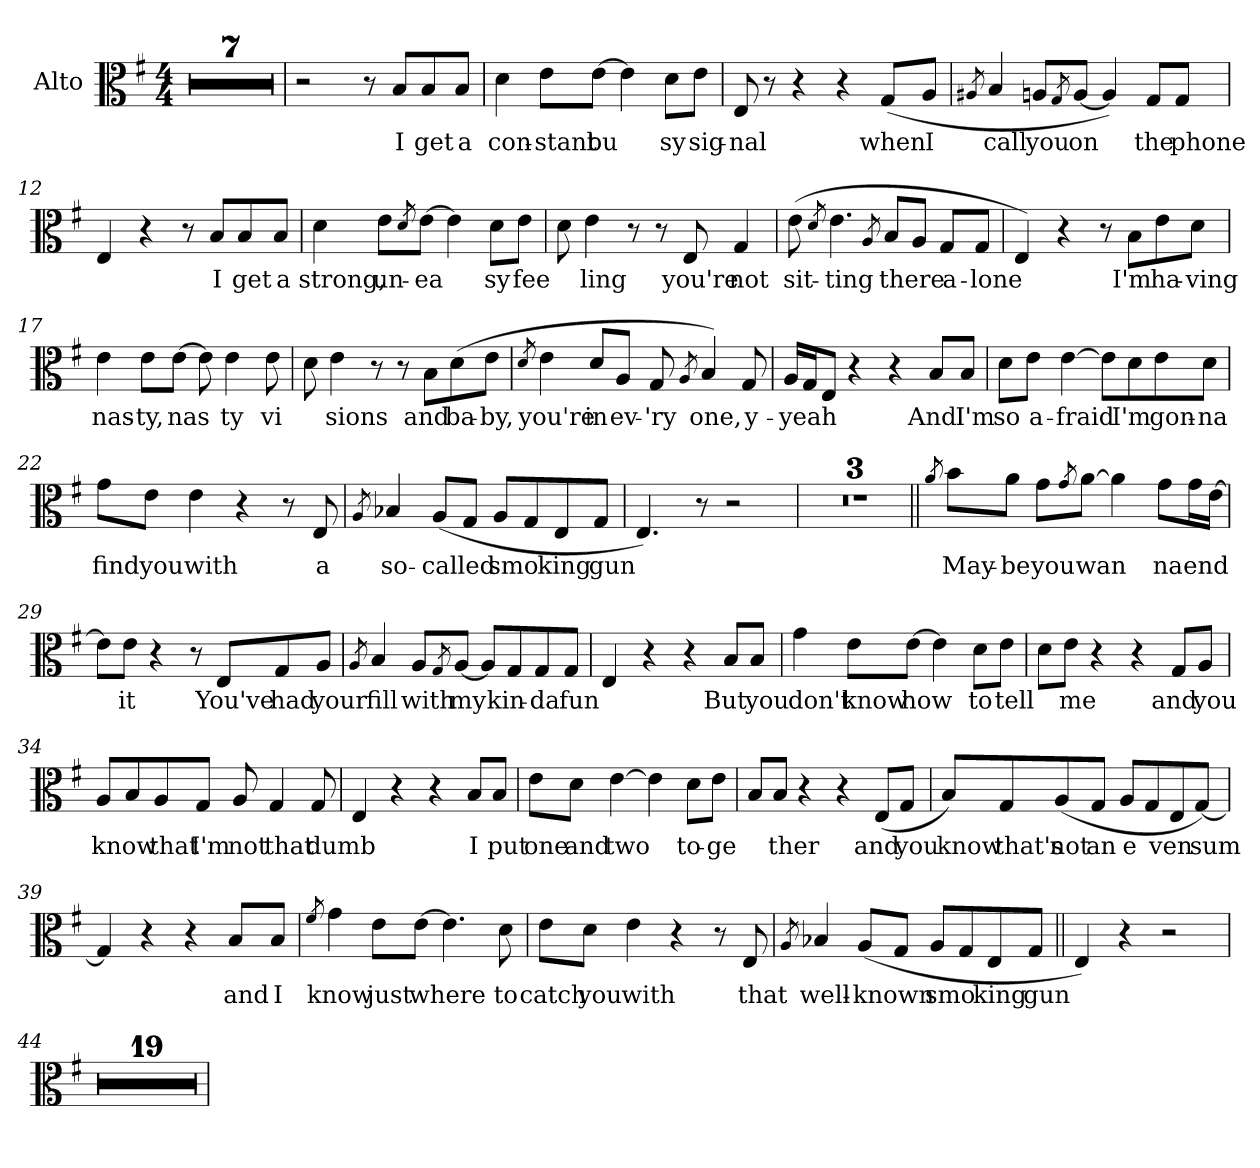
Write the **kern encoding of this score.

**kern	**text
*part1	*part1
*staff1	*staff1
*I"Alto	*
*I'A	*
*clefC3	*
*k[f#]	*
*e:	*
*M4/4	*
=1	=1
1r	.
=2	=2
1r	.
=3	=3
1r	.
=4	=4
1r	.
=5	=5
1r	.
=6	=6
1r	.
=7	=7
1r	.
=8	=8
2r	.
8r	.
!	!LO:LY:b
8B/L	I
!	!LO:LY:b
8B/	get
!	!LO:LY:b
8B/J	a
!!LO:LB:g=z
=9	=9
!	!LO:LY:b
4d\	con-
!	!LO:LY:b
8e\L	-stant
!	!LO:LY:b
[8e\J	bu
4e\]	.
!	!LO:LY:b
8d\L	sy
!	!LO:LY:b
8e\J	sig-
=10	=10
!	!LO:LY:b
8E/	-nal
!	!LO:LY:b
8r	,
4r	.
4r	.
!	!LO:LY:b
(<8G/L	when
!	!LO:LY:b
8A/J	I
=11	=11
8qA#X/	.
!	!LO:LY:b
4B/	call
!	!LO:LY:b
8An/L	you
8qG/	.
!	!LO:LY:b
[8A/J	on
4A/])	.
!	!LO:LY:b
8G/L	the
!	!LO:LY:b
8G/J	phone
=12	=12
4E/	.
!	!LO:LY:b
4r	.
8r	.
!	!LO:LY:b
8B/L	I
!	!LO:LY:b
8B/	get
!	!LO:LY:b
8B/J	a
!!LO:LB:g=z
=13	=13
!	!LO:LY:b
4d\	strong,
!	!LO:LY:b
8e\L	un-
8qd/	.
!	!LO:LY:b
[8e\J	-ea
4e\]	.
!	!LO:LY:b
8d\L	sy
!	!LO:LY:b
8e\J	fee
=14	=14
8d\	.
!	!LO:LY:b
4e\	ling
!	!LO:LY:b
8r	,
8r	.
!	!LO:LY:b
8E/	you're
!	!LO:LY:b
4G/	not
=15	=15
!	!LO:LY:b
(>8e\	sit-
8qd/	.
!	!LO:LY:b
4.e\	-ting
8qA/	.
!	!LO:LY:b
8B/L	there
8A/J	.
!	!LO:LY:b
8G/L	a-
!	!LO:LY:b
8G/J	-lone
=16	=16
4E/)	.
!	!LO:LY:b
4r	.
8r	.
!	!LO:LY:b
8B\L	I'm
!	!LO:LY:b
8e\	ha-
!	!LO:LY:b
8d\J	-ving
!!LO:LB:g=z
=17	=17
!	!LO:LY:b
4e\	nas-
!	!LO:LY:b
8e\L	-ty,
!	!LO:LY:b
[8e\J	nas
8e\]	.
!	!LO:LY:b
4e\	ty
!	!LO:LY:b
8e\	vi
=18	=18
8d\	.
!	!LO:LY:b
4e\	sions
!	!LO:LY:b
8r	,
8r	.
!	!LO:LY:b
8B\L	and
!	!LO:LY:b
(>8d\	ba-
!	!LO:LY:b
8e\J	-by,
=19	=19
8qd/	.
!	!LO:LY:b
4e\	you're
!	!LO:LY:b
8d/L	in
!	!LO:LY:b
8A/J	ev-
!	!LO:LY:b
8G/	-'ry
8qA/	.
!	!LO:LY:b
4B/)	one,
!	!LO:LY:b
8G/	y-
=20	=20
!	!LO:LY:b
16A/LL	-yeah
16G/J	.
8E/J	.
!	!LO:LY:b
4r	\!
4r	.
!	!LO:LY:b
8B/L	And
!	!LO:LY:b
8B/J	I'm
!!LO:LB:g=z
=21	=21
!	!LO:LY:b
8d\L	so
!	!LO:LY:b
8e\J	a-
!	!LO:LY:b
[4e\	-fraid
8e\L]	.
!	!LO:LY:b
8d\	I'm
!	!LO:LY:b
8e\	gon-
!	!LO:LY:b
8d\J	-na
=22	=22
!	!LO:LY:b
8g\L	find
!	!LO:LY:b
8e\J	you
!	!LO:LY:b
4e\	with
4r	.
8r	.
!	!LO:LY:b
8E/	a
=23	=23
8qA/	.
!	!LO:LY:b
4B-X/	so-
!	!LO:LY:b
(<8A/L	-called
8G/J	.
!	!LO:LY:b
8A/L	smo
8G/	.
!	!LO:LY:b
8E/	king
!	!LO:LY:b
8G/J	gun
!!LO:LB:g=z
=24	=24
4.E/)	.
!	!LO:LY:b
8r	.
2r	.
=25	=25
1r	.
=26	=26
1r	.
=27	=27
1r	.
!!LO:LB:g=z
=28||	=28||
8qa/	.
!	!LO:LY:b
8b\L	May-
!	!LO:LY:b
8a\J	-be
!	!LO:LY:b
8g\L	you
8qg/	.
!	!LO:LY:b
[8a\J	wan
4a\]	.
!	!LO:LY:b
8g\L	na
!	!LO:LY:b
16g\L	end
[16e\JJ	.
=29	=29
8e\L]	.
!	!LO:LY:b
8e\J	it
!	!LO:LY:b
4r	\!
8r	.
!	!LO:LY:b
8E/L	You've
!	!LO:LY:b
8G/	had
!	!LO:LY:b
8A/J	your
=30	=30
8qA/	.
!	!LO:LY:b
4B/	fill
!	!LO:LY:b
8A/L	with
8qG/	.
!	!LO:LY:b
[8A/J	my
8A/L]	.
!	!LO:LY:b
8G/	kin-
!	!LO:LY:b
8G/	-da
!	!LO:LY:b
8G/J	fun
=31	=31
4E/	.
!	!LO:LY:b
4r	.
4r	.
!	!LO:LY:b
8B/L	But
!	!LO:LY:b
8B/J	you
!!LO:LB:g=z
=32	=32
!	!LO:LY:b
4g\	don't
!	!LO:LY:b
8e\L	know
!	!LO:LY:b
[8e\J	how
4e\]	.
!	!LO:LY:b
8d\L	to
!	!LO:LY:b
8e\J	tell
=33	=33
8d\L	.
!	!LO:LY:b
8e\J	me
!	!LO:LY:b
4r	,
4r	.
!	!LO:LY:b
8G/L	and
!	!LO:LY:b
8A/J	you
=34	=34
!	!LO:LY:b
8A/L	know
8B/	.
!	!LO:LY:b
8A/	that
!	!LO:LY:b
8G/J	I'm
!	!LO:LY:b
8A/	not
!	!LO:LY:b
4G/	that
!	!LO:LY:b
8G/	dumb
=35	=35
4E/	.
!	!LO:LY:b
4r	.
4r	.
!	!LO:LY:b
8B/L	I
!	!LO:LY:b
8B/J	put
!!LO:PB:g=z
=36	=36
!	!LO:LY:b
8e\L	one
!	!LO:LY:b
8d\J	and
!	!LO:LY:b
[4e\	two
4e\]	.
!	!LO:LY:b
8d\L	to-
!	!LO:LY:b
8e\J	-ge
=37	=37
8B/L	.
!	!LO:LY:b
8B/J	ther
!	!LO:LY:b
4r	,
4r	.
!	!LO:LY:b
(<8E/L	and
!	!LO:LY:b
8G/J	you
=38	=38
!	!LO:LY:b
8B/L)	know
!	!LO:LY:b
8G/	that's
!	!LO:LY:b
(<8A/	not
!	!LO:LY:b
8G/J	an
!	!LO:LY:b
8A/L	e
8G/	.
!	!LO:LY:b
8E/	ven
!	!LO:LY:b
[8G/J)	sum
=39	=39
4G/]	.
!	!LO:LY:b
4r	,
4r	.
!	!LO:LY:b
8B/L	and
!	!LO:LY:b
8B/J	I
!!LO:LB:g=z
=40	=40
8qf#/	.
!	!LO:LY:b
4g\	know
!	!LO:LY:b
8e\L	just
!	!LO:LY:b
[8e\J	where
4.e\]	.
!	!LO:LY:b
8d\	to
=41	=41
!	!LO:LY:b
8e\L	catch
!	!LO:LY:b
8d\J	you
!	!LO:LY:b
4e\	with
4r	.
8r	.
!	!LO:LY:b
8E/	that
=42	=42
8qA/	.
!	!LO:LY:b
4B-X/	well-
!	!LO:LY:b
(<8A/L	-known
8G/J	.
!	!LO:LY:b
8A/L	smo
8G/	.
!	!LO:LY:b
8E/	king
!	!LO:LY:b
8G/J	gun
!!LO:LB:g=z
=43||	=43||
4E/)	.
!	!LO:LY:b
4r	.
2r	.
=44	=44
1r	.
=45	=45
1r	.
=46	=46
1r	.
=47	=47
1r	.
=48	=48
1r	.
=49	=49
1r	.
=50	=50
1r	.
!!LO:LB:g=z
=51	=51
1r	.
=52	=52
1r	.
=53	=53
1r	.
=54	=54
1r	.
=55	=55
1r	.
=56	=56
1r	.
=57	=57
1r	.
=58	=58
1r	.
=59	=59
1r	.
=60	=60
1r	.
=61	=61
1r	.
=62	=62
1r	.
=	=
*-	*-
